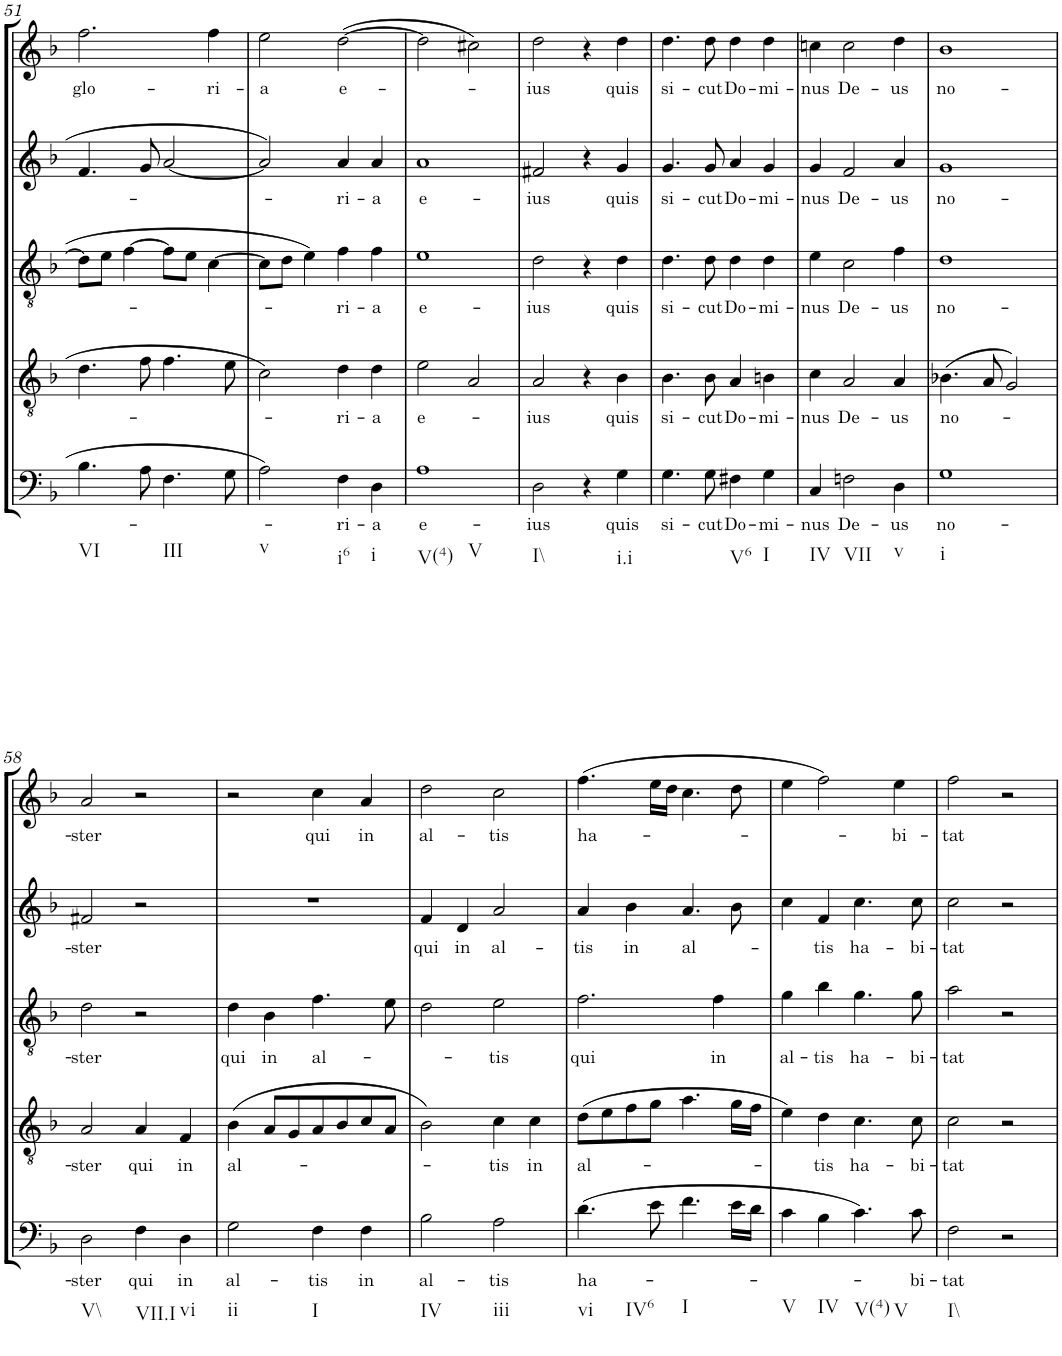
**kern	**text	**kern	**text	**kern	**text	**kern	**text	**kern	**text
*part5	*part5	*part4	*part4	*part3	*part3	*part2	*part2	*part1	*part1
*staff5	*staff5	*staff4	*staff4	*staff3	*staff3	*staff2	*staff2	*staff1	*staff1
*I"Basso	*	*I"Tenore	*	*I"Alto	*	*I"Alto	*	*I"Canto	*
!!LO:PB:g=z
*clefF4	*	*clefGv2	*	*clefGv2	*	*clefG2	*	*clefG2	*
*Trd7c12	*	*	*	*	*	*	*	*	*
*k[b-]	*	*k[b-]	*	*k[b-]	*	*k[b-]	*	*k[b-]	*
*F:	*	*F:	*	*F:	*	*F:	*	*F:	*
*M4/4	*	*M4/4	*	*M4/4	*	*M4/4	*	*M4/4	*
*met(c)	*	*met(c)	*	*met(c)	*	*met(c)	*	*met(c)	*
=51	=51	=51	=51	=51	=51	=51	=51	=51	=51
!LO:TX:b:t=VI	!	!	!	!	!	!	!	!	!
!	!	!	!	!	!	!	!	!	!LO:LY:b
4.B-\	.	4.d\	.	8d\L]	.	4.f/	.	2.ff\	glo-
.	.	.	.	8e\J	.	.	.	.	.
.	.	.	.	[4f\	.	.	.	.	.
8A\	.	8f\	.	.	.	8g/	.	.	.
!LO:TX:b:t=III	!	!	!	!	!	!	!	!	!
4.F\	.	4.f\	.	8f\L]	.	[2a/	.	.	.
.	.	.	.	8e\J	.	.	.	.	.
!	!	!	!	!	!	!	!	!	!LO:LY:b
.	.	.	.	[4c\	.	.	.	4ff\	-ri-
8G\	.	8e\	.	.	.	.	.	.	.
=52	=52	=52	=52	=52	=52	=52	=52	=52	=52
!LO:TX:b:t=v	!	!	!	!	!	!	!	!	!
!	!	!	!	!	!	!	!	!	!LO:LY:b
2A\	.	2c\	.	8c\L]	.	2a/]	.	2ee\	-a
.	.	.	.	8d\J	.	.	.	.	.
.	.	.	.	4e\	.	.	.	.	.
!LO:TX:b:t=i6	!	!	!	!	!	!	!	!	!
!	!LO:LY:b	!	!LO:LY:b	!	!LO:LY:b	!	!LO:LY:b	!	!LO:LY:b
4F\	-ri-	4d\	-ri-	4f\	-ri-	4a/	-ri-	(>[2dd\	e-
!LO:TX:b:t=i	!	!	!	!	!	!	!	!	!
!	!LO:LY:b	!	!LO:LY:b	!	!LO:LY:b	!	!LO:LY:b	!	!
4D\	-a	4d\	-a	4f\	-a	4a/	-a	.	.
=53	=53	=53	=53	=53	=53	=53	=53	=53	=53
!LO:TX:b:t=V(4)	!	!	!	!	!	!	!	!	!
!LO:TX:b:t=V	!	!	!	!	!	!	!	!	!
!	!LO:LY:b	!	!LO:LY:b	!	!LO:LY:b	!	!LO:LY:b	!	!LO:LY:b
1A	e-	2e\	e-	1e	e-	1a	e-	2dd\]	-­-
.	.	2A/	.	.	.	.	.	2cc#X\)	.
=54	=54	=54	=54	=54	=54	=54	=54	=54	=54
!LO:TX:b:t=I\\	!	!	!	!	!	!	!	!	!
!	!LO:LY:b	!	!LO:LY:b	!	!LO:LY:b	!	!LO:LY:b	!	!LO:LY:b
2D\	-ius	2A/	-ius	2d\	-ius	2f#X/	-ius	2dd\	-ius
4r	.	4r	.	4r	.	4r	.	4r	.
!LO:TX:b:t=i.i	!	!	!	!	!	!	!	!	!
!	!LO:LY:b	!	!LO:LY:b	!	!LO:LY:b	!	!LO:LY:b	!	!LO:LY:b
4G\	quis	4B-\	quis	4d\	quis	4g/	quis	4dd\	quis
=55	=55	=55	=55	=55	=55	=55	=55	=55	=55
!	!LO:LY:b	!	!LO:LY:b	!	!LO:LY:b	!	!LO:LY:b	!	!LO:LY:b
4.G\	si-	4.B-\	si-	4.d\	si-	4.g/	si-	4.dd\	si-
!	!LO:LY:b	!	!LO:LY:b	!	!LO:LY:b	!	!LO:LY:b	!	!LO:LY:b
8G\	-cut	8B-\	-cut	8d\	-cut	8g/	-cut	8dd\	-cut
!LO:TX:b:t=V6	!	!	!	!	!	!	!	!	!
!	!LO:LY:b	!	!LO:LY:b	!	!LO:LY:b	!	!LO:LY:b	!	!LO:LY:b
4F#X\	Do-	4A/	Do-	4d\	Do-	4a/	Do-	4dd\	Do-
!LO:TX:b:t=I	!	!	!	!	!	!	!	!	!
!	!LO:LY:b	!	!LO:LY:b	!	!LO:LY:b	!	!LO:LY:b	!	!LO:LY:b
4G\	-mi-	4Bn\	-mi-	4d\	-mi-	4g/	-mi-	4dd\	-mi-
=56	=56	=56	=56	=56	=56	=56	=56	=56	=56
!LO:TX:b:t=IV	!	!	!	!	!	!	!	!	!
!	!LO:LY:b	!	!LO:LY:b	!	!LO:LY:b	!	!LO:LY:b	!	!LO:LY:b
4C/	-nus	4c\	-nus	4e\	-nus	4g/	-nus	4ccn\	-nus
!LO:TX:b:t=VII	!	!	!	!	!	!	!	!	!
!	!LO:LY:b	!	!LO:LY:b	!	!LO:LY:b	!	!LO:LY:b	!	!LO:LY:b
2Fn\	De-	2A/	De-	2c\	De-	2f/	De-	2cc\	De-
!LO:TX:b:t=v	!	!	!	!	!	!	!	!	!
!	!LO:LY:b	!	!LO:LY:b	!	!LO:LY:b	!	!LO:LY:b	!	!LO:LY:b
4D\	-us	4A/	-us	4f\	-us	4a/	-us	4dd\	-us
=57	=57	=57	=57	=57	=57	=57	=57	=57	=57
!LO:TX:b:t=i	!	!	!	!	!	!	!	!	!
!	!LO:LY:b	!	!LO:LY:b	!	!LO:LY:b	!	!LO:LY:b	!	!LO:LY:b
1G	no-	(>4.B-X\	no-	1d	no-	1g	no-	1b-	no-
.	.	8A/	.	.	.	.	.	.	.
.	.	2G/)	.	.	.	.	.	.	.
!!LO:LB:g=z
=58	=58	=58	=58	=58	=58	=58	=58	=58	=58
!LO:TX:b:t=V\\	!	!	!	!	!	!	!	!	!
!	!LO:LY:b	!	!LO:LY:b	!	!LO:LY:b	!	!LO:LY:b	!	!LO:LY:b
2D\	-ster	2A/	-ster	2d\	-ster	2f#X/	-ster	2a/	-ster
!LO:TX:b:t=VII.I	!	!	!	!	!	!	!	!	!
!	!LO:LY:b	!	!LO:LY:b	!	!	!	!	!	!
4F\	qui	4A/	qui	2r	.	2r	.	2r	.
!LO:TX:b:t=vi	!	!	!	!	!	!	!	!	!
!	!LO:LY:b	!	!LO:LY:b	!	!	!	!	!	!
4D\	in	4F/	in	.	.	.	.	.	.
=59	=59	=59	=59	=59	=59	=59	=59	=59	=59
!LO:TX:b:t=ii	!	!	!	!	!	!	!	!	!
!	!LO:LY:b	!	!LO:LY:b	!	!LO:LY:b	!	!	!	!
2G\	al-	(>4B-\	al-	4d\	qui	1r	.	2r	.
!	!	!	!	!	!LO:LY:b	!	!	!	!
.	.	8A/L	.	4B-\	in	.	.	.	.
.	.	8G/	.	.	.	.	.	.	.
!LO:TX:b:t=I	!	!	!	!	!	!	!	!	!
!	!LO:LY:b	!	!	!	!LO:LY:b	!	!	!	!LO:LY:b
4F\	-tis	8A/	.	4.f\	al-	.	.	4cc\	qui
.	.	8B-/	.	.	.	.	.	.	.
!	!LO:LY:b	!	!	!	!	!	!	!	!LO:LY:b
4F\	in	8c/	.	.	.	.	.	4a/	in
.	.	8A/J	.	8e\	.	.	.	.	.
=60	=60	=60	=60	=60	=60	=60	=60	=60	=60
!LO:TX:b:t=IV	!	!	!	!	!	!	!	!	!
!	!LO:LY:b	!	!	!	!	!	!LO:LY:b	!	!LO:LY:b
2B-\	al-	2B-\)	.	2d\	.	4f/	qui	2dd\	al-
!	!	!	!	!	!	!	!LO:LY:b	!	!
.	.	.	.	.	.	4d/	in	.	.
!LO:TX:b:t=iii	!	!	!	!	!	!	!	!	!
!	!LO:LY:b	!	!LO:LY:b	!	!LO:LY:b	!	!LO:LY:b	!	!LO:LY:b
2A\	-tis	4c\	-tis	2e\	-tis	2a/	al-	2cc\	-tis
!	!	!	!LO:LY:b	!	!	!	!	!	!
.	.	4c\	in	.	.	.	.	.	.
=61	=61	=61	=61	=61	=61	=61	=61	=61	=61
!LO:TX:b:t=vi	!	!	!	!	!	!	!	!	!
!LO:TX:b:t=IV6	!	!	!	!	!	!	!	!	!
!	!LO:LY:b	!	!LO:LY:b	!	!LO:LY:b	!	!LO:LY:b	!	!LO:LY:b
(>4.d\	ha-	(>8d\L	al-	2.f\	qui	4a/	-tis	(>4.ff\	ha-
.	.	8e\	.	.	.	.	.	.	.
!	!	!	!	!	!	!	!LO:LY:b	!	!
.	.	8f\	.	.	.	4b-\	in	.	.
8e\	.	8g\J	.	.	.	.	.	16ee\LL	.
.	.	.	.	.	.	.	.	16dd\JJ	.
!LO:TX:b:t=I	!	!	!	!	!	!	!	!	!
!	!	!	!	!	!	!	!LO:LY:b	!	!
4.f\	.	4.a\	.	.	.	4.a/	al-	4.cc\	.
!	!	!	!	!	!LO:LY:b	!	!	!	!
.	.	.	.	4f\	in	.	.	.	.
16e\LL	.	16g\LL	.	.	.	8b-\	.	8dd\	.
16d\JJ	.	16f\JJ	.	.	.	.	.	.	.
=62	=62	=62	=62	=62	=62	=62	=62	=62	=62
!LO:TX:b:t=V	!	!	!	!	!	!	!	!	!
!	!	!	!	!	!LO:LY:b	!	!	!	!
4c\	.	4e\)	.	4g\	al-	4cc\	.	4ee\	.
!LO:TX:b:t=IV	!	!	!	!	!	!	!	!	!
!	!	!	!LO:LY:b	!	!LO:LY:b	!	!LO:LY:b	!	!
4B-\	.	4d\	-tis	4b-\	-tis	4f/	-tis	2ff\)	.
!LO:TX:b:t=V(4)	!	!	!	!	!	!	!	!	!
!LO:TX:b:t=V	!	!	!	!	!	!	!	!	!
!	!	!	!LO:LY:b	!	!LO:LY:b	!	!LO:LY:b	!	!
4.c\)	.	4.c\	ha-	4.g\	ha-	4.cc\	ha-	.	.
!	!	!	!	!	!	!	!	!	!LO:LY:b
.	.	.	.	.	.	.	.	4ee\	-bi-
!	!LO:LY:b	!	!LO:LY:b	!	!LO:LY:b	!	!LO:LY:b	!	!
8c\	-bi-	8c\	-bi-	8g\	-bi-	8cc\	-bi-	.	.
=63	=63	=63	=63	=63	=63	=63	=63	=63	=63
!LO:TX:b:t=I\\	!	!	!	!	!	!	!	!	!
!	!LO:LY:b	!	!LO:LY:b	!	!LO:LY:b	!	!LO:LY:b	!	!LO:LY:b
2F\	-tat	2c\	-tat	2a\	-tat	2cc\	-tat	2ff\	-tat
2r	.	2r	.	2r	.	2r	.	2r	.
=	=	=	=	=	=	=	=	=	=
*-	*-	*-	*-	*-	*-	*-	*-	*-	*-
